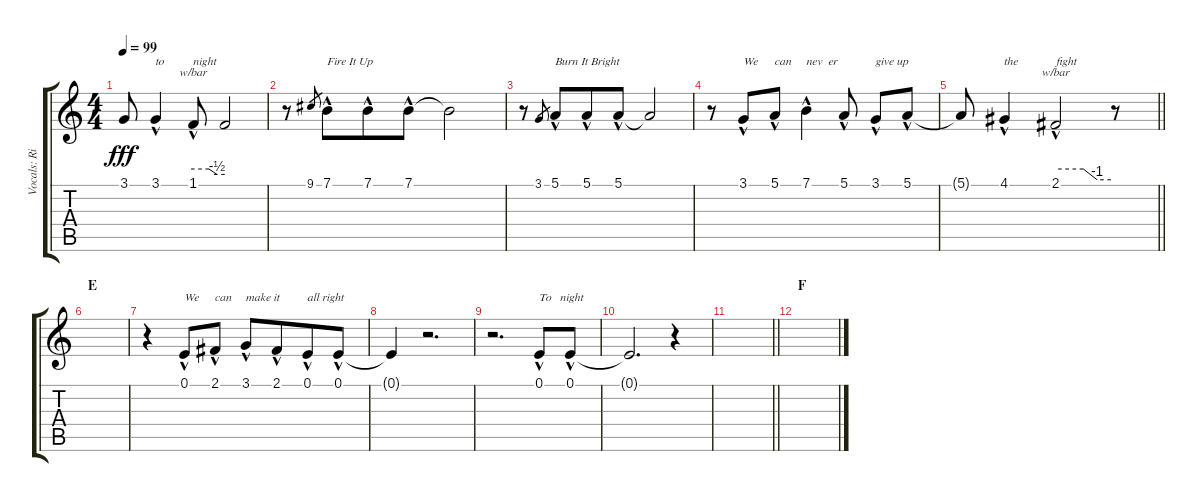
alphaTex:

\track ("Vocals: Rick" "Vocals: Ri") {instrument lead1square}
\staff {score tabs}
\tuning (E4 B3 G3 D3 A2 E2) {hide}
\ts (4 4)
\tempo 99
\clef g2
\ks c
3.1{t}.8{dy fff} 3.1{hac}.4{txt "to"} 1.1{hac}.8{tbe (custom default 0 0 30 0 45 -2 60 -2) txt "night"} 1.1{t}.2 |
r.8 9.1.8{gr} 7.1{hac}.8{txt "Fire It Up" beam merge} 7.1{hac}.8 7.1{hac}.8 7.1{t}.2 |
r.8 3.1.8{gr} 5.1{hac}.8{txt "Burn It Bright" beam merge} 5.1{hac}.8 5.1{hac}.8 5.1{t}.2 |
r.8 3.1{hac}.8{txt "We" beam merge} 5.1{hac}.8{txt "can"} 7.1{hac}.4{txt "nev  er"} 5.1{hac}.8 3.1{hac}.8{txt "give up"} 5.1{hac}.8 |
\barLineRight lightlight
5.1{t}.8 4.1{hac}.4{txt "the"} 2.1{hac}.2{tbe (custom default 0 0 30 0 45 -4 60 -4) txt "fight"} r.8 |
\section ("" "E")
|
r.4 0.1{hac}.8{txt "We"} 2.1{hac}.8{txt "can"} 3.1{hac}.8{txt "make it"} 2.1{hac}.8{beam merge} 0.1{hac}.8{txt "all right"} 0.1{hac}.8 |
0.1{t}.4 r.2{d} |
r.2{d beam merge} 0.1{hac}.8{txt "To   night"} 0.1{hac}.8 |
0.1{t}.2{d} r.4 |
\barLineRight lightlight
|
\section ("" "F")
